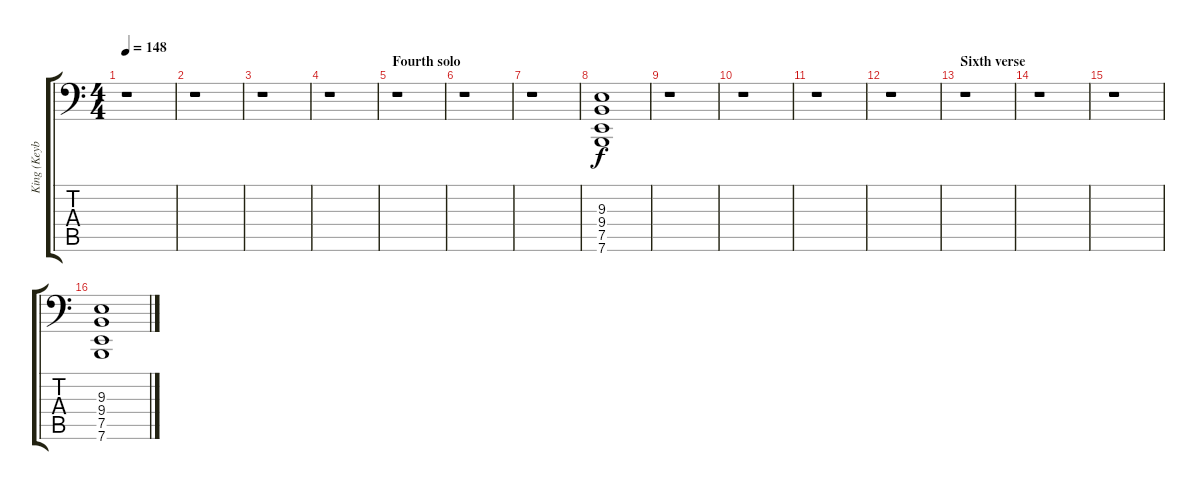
\track ("King (KeybLow)" "King (Keyb") {instrument churchorgan}
\staff {score tabs}
\tuning (E3 B2 G2 D2 A1 E1) {hide}
\ts (4 4)
\tempo 148
\clef f4
\ks c
r.1{dy f} |
r.1 |
r.1 |
r.1 |
\section ("" "Fourth solo")
r.1 |
r.1 |
r.1 |
(9.3 9.4 7.5 7.6).1 |
r.1 |
r.1 |
r.1 |
r.1 |
\section ("" "Sixth verse")
r.1 |
r.1 |
r.1 |
(9.3 9.4 7.5 7.6).1
